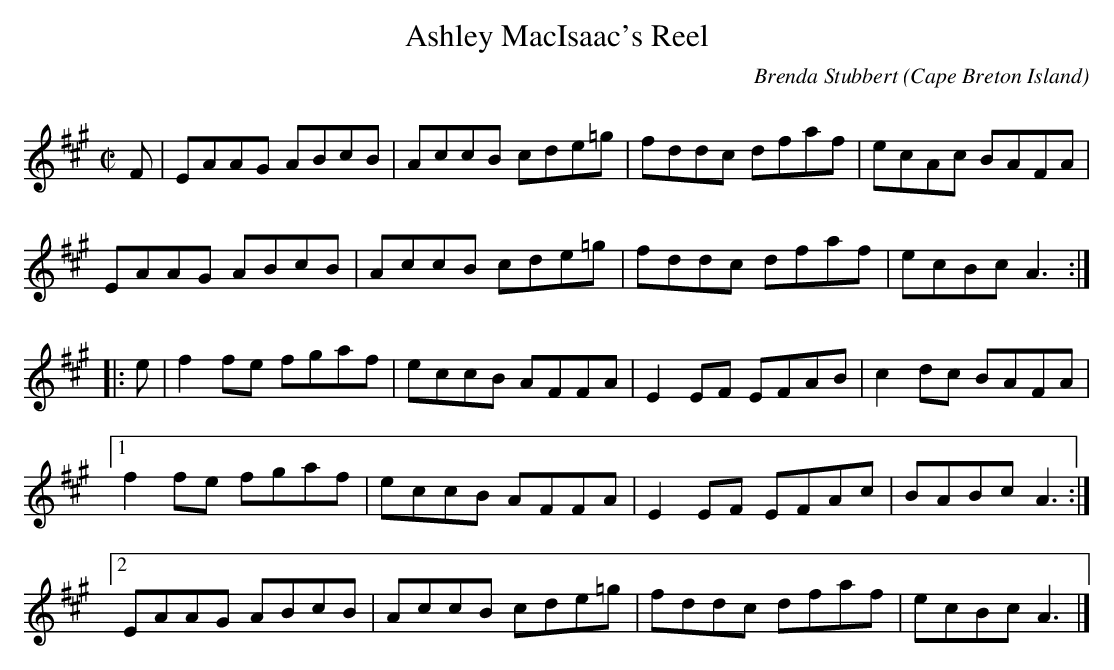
X:1
T:Ashley MacIsaac's Reel
C:Brenda Stubbert
O:Cape Breton Island
Q:333
L:1/8
M:C|
K:A
F|EAAG ABcB|AccB cde=g|fddc dfaf|ecAc BAFA|
EAAG ABcB|AccB cde=g|fddc dfaf|ecBc A3:|
|:e|f2 fe fgaf|eccB AFFA|E2 EF EFAB|c2 dc BAFA|
[1f2 fe fgaf|eccB AFFA|E2 EF EFAc|BABc A3:|
[2EAAG ABcB|AccB cde=g|fddc dfaf|ecBc A3|]
